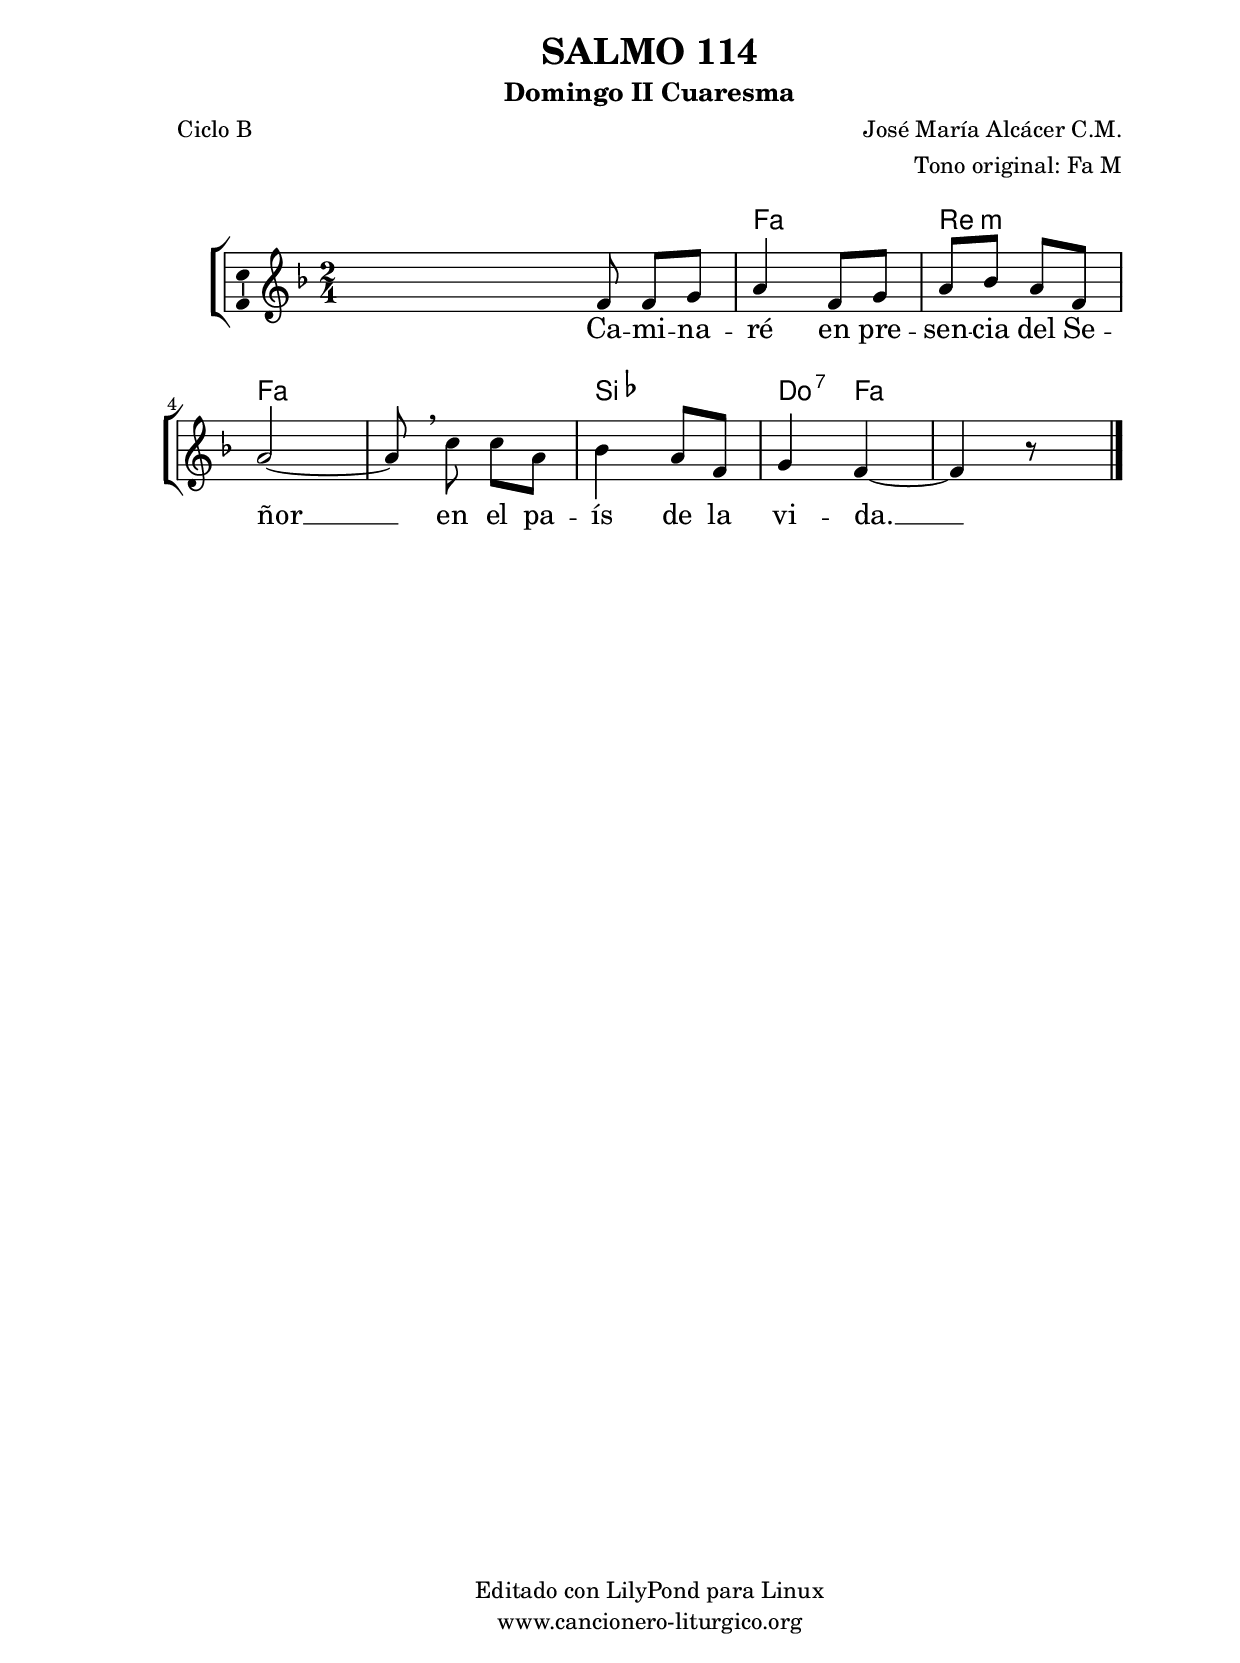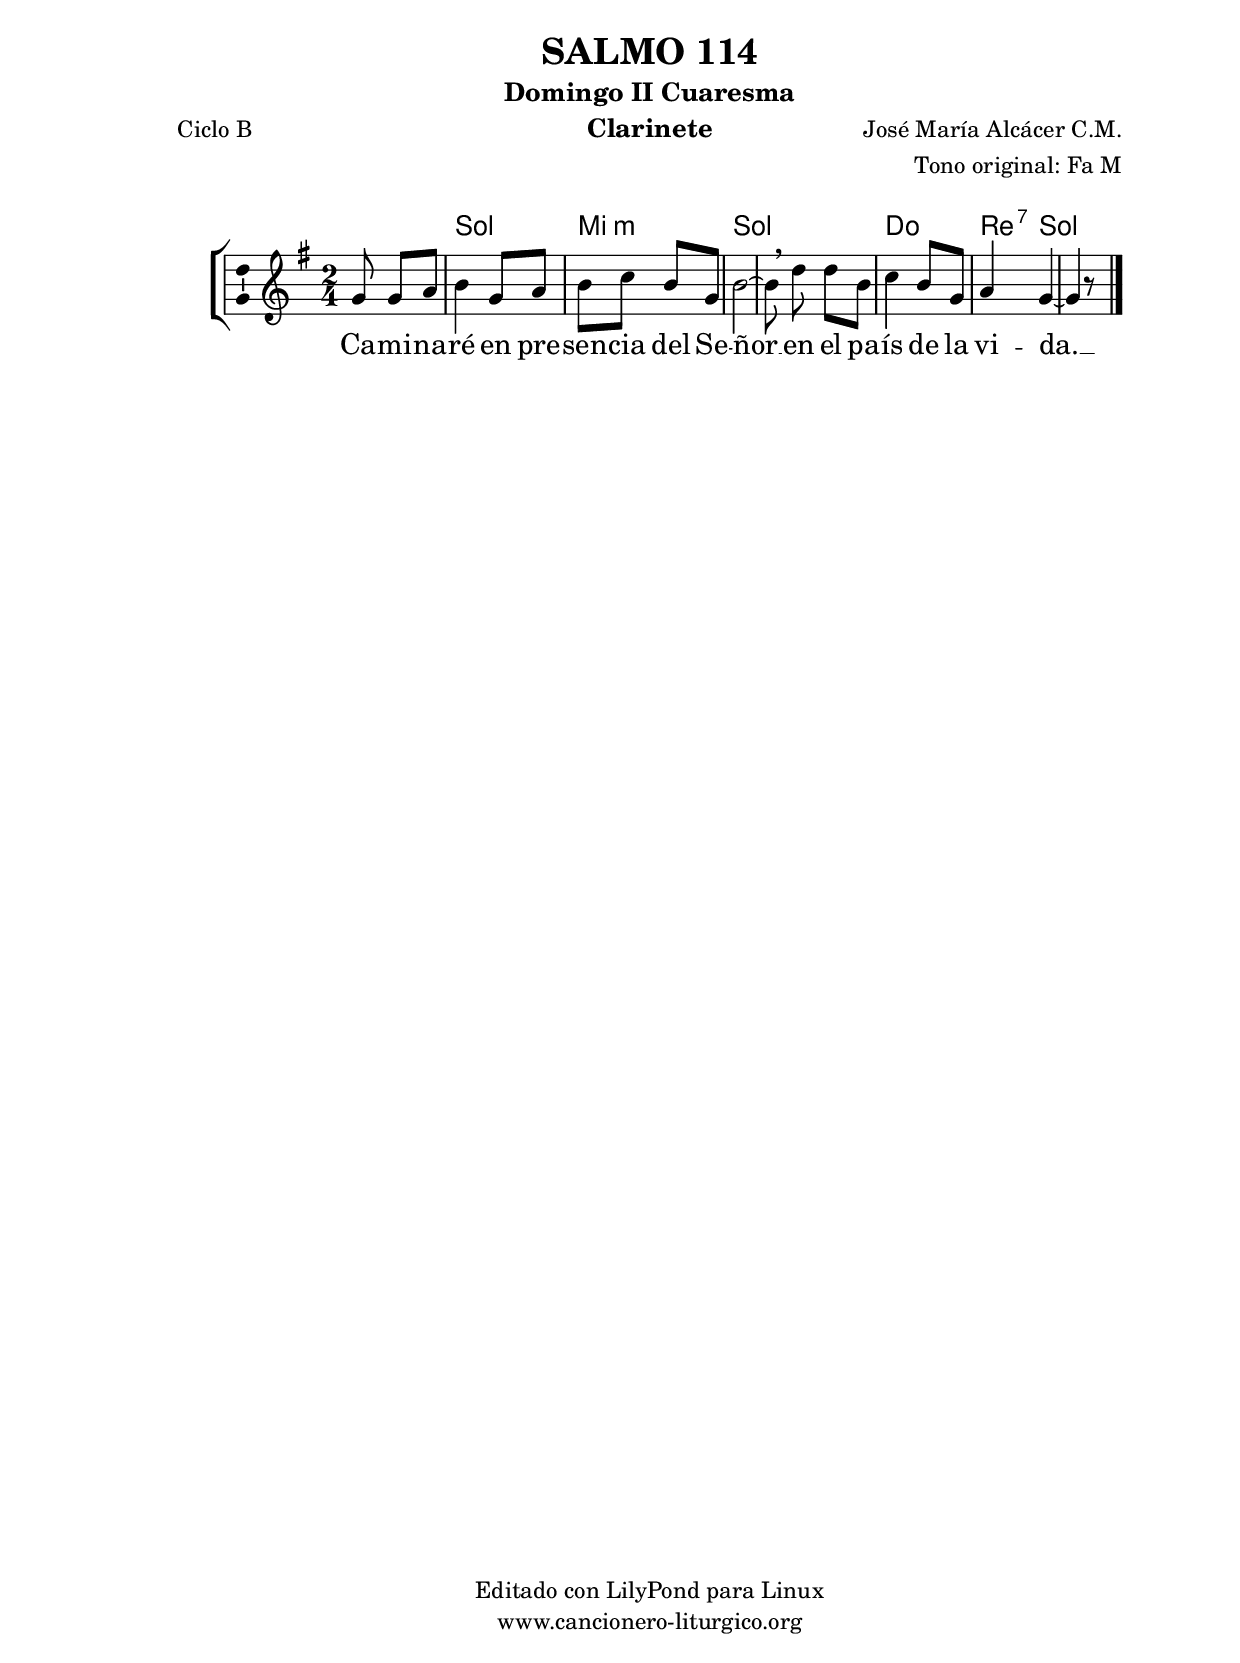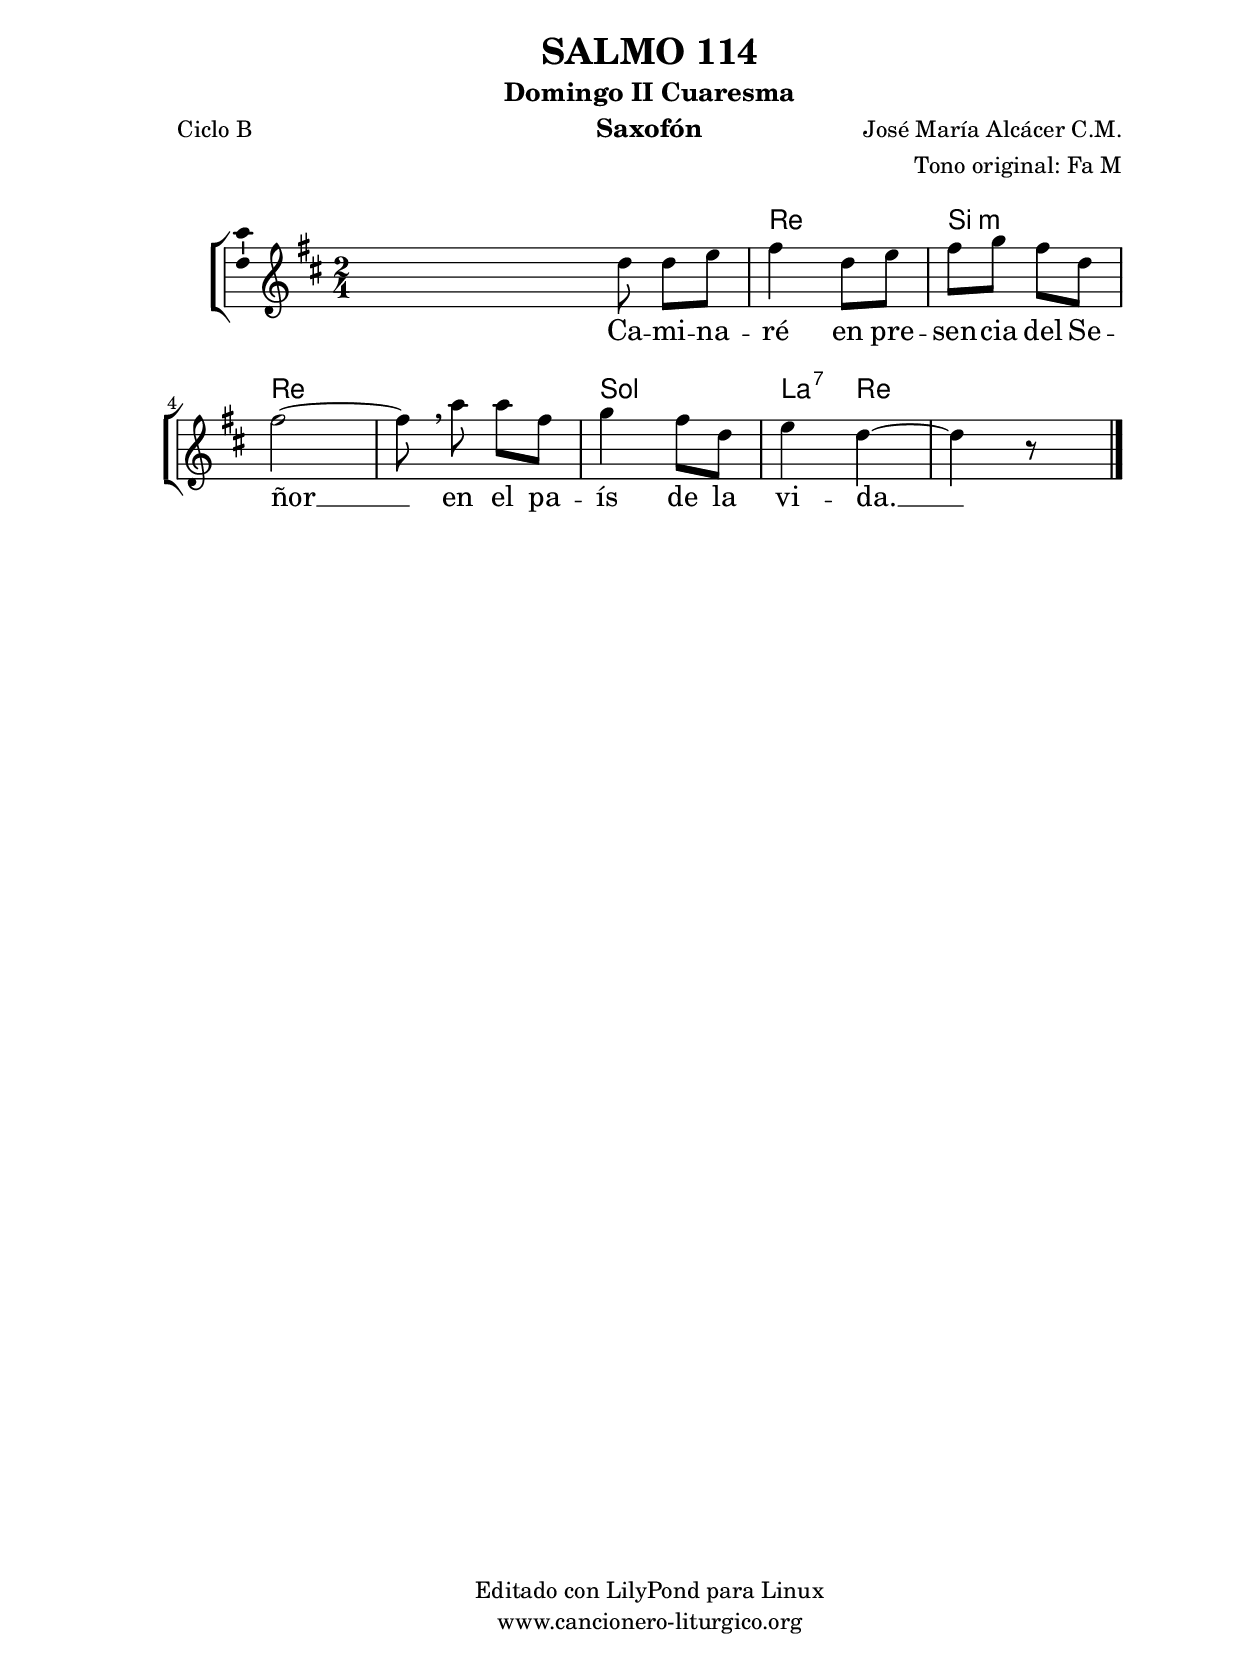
%
%para convertir .midi en .wav:
%timidity filename.midi -Ow -o finename.wav
%
%
%Para convertir de .wav a .mp3:
%lame -h -m j filename.wav
%
%
%para escuchar el midi:
%timidity nombrefichero.midi
%


%versión de lilypond para la que se ha escrito esta partitura:
\version "2.16.0"

	%Tamaño papel
	#(set-default-paper-size "a4")
	%Tamaño partitura
	#(set-global-staff-size 20)
	%No responde al pulsar sobre una nota
	#(ly:set-option 'point-and-click #f)

%parámetros del encabezamiento:
\header {
	title = "SALMO 114"
	subtitle = "Domingo II Cuaresma"
	composer = "José María Alcácer C.M."
	poet = "Ciclo B"
	meter = ""
	arranger = "Tono original: Fa M"
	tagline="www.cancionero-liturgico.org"
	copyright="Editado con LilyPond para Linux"
	tiempo = "Cuaresma"
	usos = "Salmo"
	letra = "Caminaré en presencia del Señor en el país de la vida."
	}

%parámetros asociados al papel:
\paper  {
	oddHeaderMarkup = \markup {\fill-line { \on-the-fly #not-first-page \fromproperty #'header:title \on-the-fly #not-first-page \fromproperty #'header:composer }}
	evenHeaderMarkup = \markup {\fill-line { \fromproperty #'header:composer \fromproperty #'header:title }}
	#(set-paper-size "a4")
	print-page-number = ##f
	first-page-number = 1
	print-first-page-number = ##f
%	head-separation = 3.0 \cm
	top-margin = 2.0 \cm
	bottom-margin = 0.5\cm
%%%	bottom-margin = -1.0\cm
	left-margin = 3.0 \cm
	line-width = 16.0 \cm 
	indent = 8\mm
	interscoreline = 2.\mm
	between-system-space = 15\mm
%	para que las partituras no llenen la hoja:
	ragged-bottom = ##t
%	idem para la última hoja:
	ragged-last-bottom = ##f
%	para que las partituras llenen el ancho del papel:
	ragged-last = ##f
	after-title-space = 2.5 \cm
%page-count=1
%system-count=2

	%Flexible Vertical Spacing
%	markup-markup-spacing =
%	#'((basic-distance . 15) (minimum-distance . 15) (padding . 3))
	markup-system-spacing =
	#'((basic-distance . 15) (minimum-distance . 15) (padding . 3))
	system-system-spacing =
	#'((basic-distance . 15) (minimum-distance . 15) (padding . 3))
	score-system-spacing =
	#'((basic-distance . 15) (minimum-distance . 15) (padding . 5))
%	top-system-spacing = % header
%	#'((basic-distance . 8) (minimum-distance . 0) (padding . 3))
%	top-markup-spacing =
%	#'((basic-distance . 20) (minimum-distance . 20) (padding . 3))
	last-bottom-spacing = % footer
	#'((basic-distance . 5) (minimum-distance . 5) (padding . 3))
%	score-markup-spacing =
%	#'((basic-distance . 16) (minimum-distance . 13) (padding . 3))

	}


%parámetros que afectan a toda la partitura:
global =  {
	%clave de sol (G):
	\clef G
	%armadura:
%	\transpose f g
	\key f \major
	\tempo 4=80
	\set Score.tempoHideNote = ##t
	}


acordes = {
	\italianChords
	\chordmode {
%	\transpose f g
{

s2 f2 d:m f s bes c4:7 f s2

	}
	}
}

melodia = 
%	\transpose f g
{
	\relative c'{
	\time 2/4

s8 f8 f g
a4 f8 g
a8 bes a f
a2~
a8 \noBeam \breathe c c a
bes4 a8 f
g4 f~
f4 r8 s8

	\bar "|."
	}
	}


texto = \lyricmode {
Ca -- mi -- na -- ré en pre -- sen -- cia del Se -- ñor __ en el pa -- ís de la vi -- da. __
	}


acordesStaff = \context ChordNames = acordesStaff <<
	\set chordChanges = ##t
	\acordes
	>>


vozStaff = \context Voice = vozStaff
\with {\consists "Ambitus_engraver"}
<<
%	\set Staff.instrumentName = ""
%	\set Staff.shortInstrumentName = ""
%	\set Staff.midiInstrument = #"clarinet"
%	\set Staff.midiInstrument = #"cello"
%	\set Staff.midiInstrument = #"flute"
	\set Staff.midiInstrument = #"electric guitar (jazz)"
%	\set Staff.midiInstrument = #"english horn"
%	\set Staff.midiInstrument = #"violin"
%	\set Staff.midiInstrument = #"glockenspiel"
	\set Staff.midiMinimumVolume = #0.7
	\set Staff.midiMaximumVolume = #0.9
	\global
	\melodia
	>>


textoStaff = \context Lyrics = textoStaff <<
	\lyricsto vozStaff \texto
	>>

\book {
	\score {
		\context ChoirStaff {
			\override StaffGroup.SystemStartBracket #'collapse-height = #1
			\override Score.SystemStartBar #'collapse-height = #1
			<<
			\acordesStaff
			\vozStaff
			\textoStaff
			>>
			}
		\layout {
	    		\context {
				\Lyrics
				\override LyricText #'font-size = #2
				}
	   		 \context {
				\Score
				%fontSize = #3
				\override StaffSymbol #'staff-space = #(magstep +3)
				%\override Beam #'thickness = #0.55
				%\override SpacingSpanner #'spacing-increment = #1.0
				%\override Slur #'height-limit = #1.5
				}
			}
		}
	\score {
		\unfoldRepeats
		\context ChoirStaff {
			<<
			\acordesStaff
			\vozStaff
			>>
			}
		\midi {
	  		\context {
	  			\Score
				tempoWholesPerMinute = #(ly:make-moment 70 4)
				}
			}
		}
	}

%Partitura para clarinete
#(define output-suffix "C")
\book {
	\header{
		instrument = "Clarinete"
		}
	\score {
		\context ChoirStaff {
			\override StaffGroup.SystemStartBracket #'collapse-height = #1
			\override Score.SystemStartBar #'collapse-height = #1
\transpose c d
			<<
			\acordesStaff
			\vozStaff
			\textoStaff
			>>
			}
		\layout {
	    		\context {
				\Lyrics
				\override LyricText #'font-size = #2
				}
	   		 \context {
				\Score
				%fontSize = #3
				\override StaffSymbol #'staff-space = #(magstep +3)
				%\override Beam #'thickness = #0.55
				%\override SpacingSpanner #'spacing-increment = #1.0
				%\override Slur #'height-limit = #1.5
				}
			}
		}
	}

%Partitura para saxofón
#(define output-suffix "S")
\book {
	\header{
		instrument = "Saxofón"
		}
	\score {
		\context ChoirStaff {
			\override StaffGroup.SystemStartBracket #'collapse-height = #1
			\override Score.SystemStartBar #'collapse-height = #1
\transpose c a
			<<
			\acordesStaff
			\vozStaff
			\textoStaff
			>>
			}
		\layout {
	    		\context {
				\Lyrics
				\override LyricText #'font-size = #2
				}
	   		 \context {
				\Score
				%fontSize = #3
				\override StaffSymbol #'staff-space = #(magstep +3)
				%\override Beam #'thickness = #0.55
				%\override SpacingSpanner #'spacing-increment = #1.0
				%\override Slur #'height-limit = #1.5
				}
			}
		}
	}

